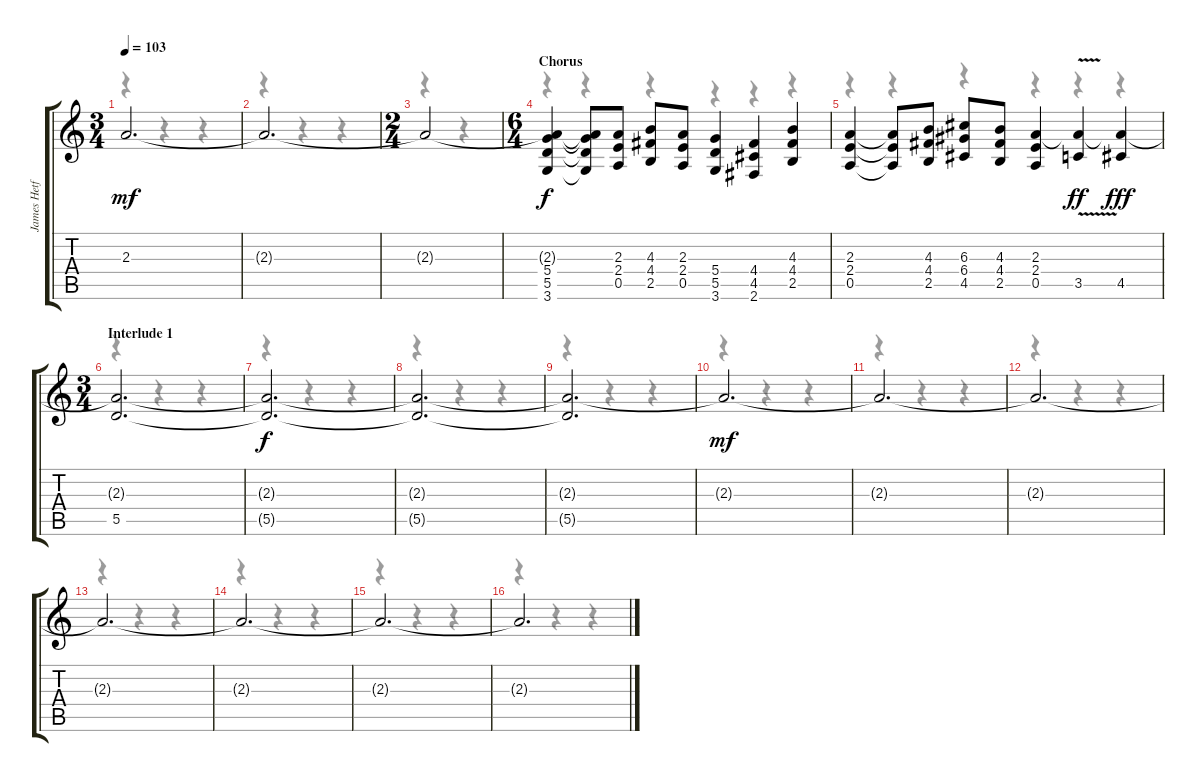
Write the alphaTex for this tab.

\track ("James Hetfield (Rhythm Distortion)" "James Hetf") {instrument distortionguitar}
\staff {score tabs}
\tuning (E4 B3 G3 D3 A2 E2) {hide}
\voice
\ts (3 4)
\tempo 103
\clef g2
\ks c
2.3{t}.2{d dy mf} |
2.3{t}.2{d} |
\ts (2 4)
2.3{t}.2 |
\ts (6 4)
\section ("" "Chorus")
(2.3{t} 5.4 5.5 3.6).4{dy f} (2.3{t} 5.4{t} 5.5{t} 3.6{t}).8 (2.3 2.4 0.5).8 (4.3 4.4 2.5).8 (2.3 2.4 0.5).8 (5.4 5.5 3.6).4 (4.4 4.5 2.6).4 (4.3 4.4 2.5).4 |
(2.3 2.4 0.5).4 (2.3{t} 2.4{t} 0.5{t}).8 (4.3 4.4 2.5).8 (6.3 6.4 4.5).8 (4.3 4.4 2.5).8 (2.3 2.4 0.5).4 (2.3{t} 3.5{v}).4{dy ff} (2.3{t} 4.5).4{dy fff} |
\ts (3 4)
\section ("" "Interlude 1")
(2.3{t} 5.5).2{d} |
(2.3{t} 5.5{t}).2{d dy f} |
(2.3{t} 5.5{t}).2{d} |
(2.3{t} 5.5{t}).2{d} |
2.3{t}.2{d dy mf} |
2.3{t}.2{d} |
2.3{t}.2{d} |
2.3{t}.2{d} |
2.3{t}.2{d} |
2.3{t}.2{d} |
2.3{t}.2{d}
\voice
\clef g2
\ottava regular
\simile none
\ks c
r.4{dy f} r.4 r.4 |
r.4 r.4 r.4 |
r.4 r.4 |
r.4 r.4 r.4 r.4 r.4 r.4 |
r.4 r.4 r.4 r.4 r.4 r.4 |
r.4 r.4 r.4 |
r.4 r.4 r.4 |
r.4 r.4 r.4 |
r.4 r.4 r.4 |
r.4 r.4 r.4 |
r.4 r.4 r.4 |
r.4 r.4 r.4 |
r.4 r.4 r.4 |
r.4 r.4 r.4 |
r.4 r.4 r.4 |
r.4 r.4 r.4
